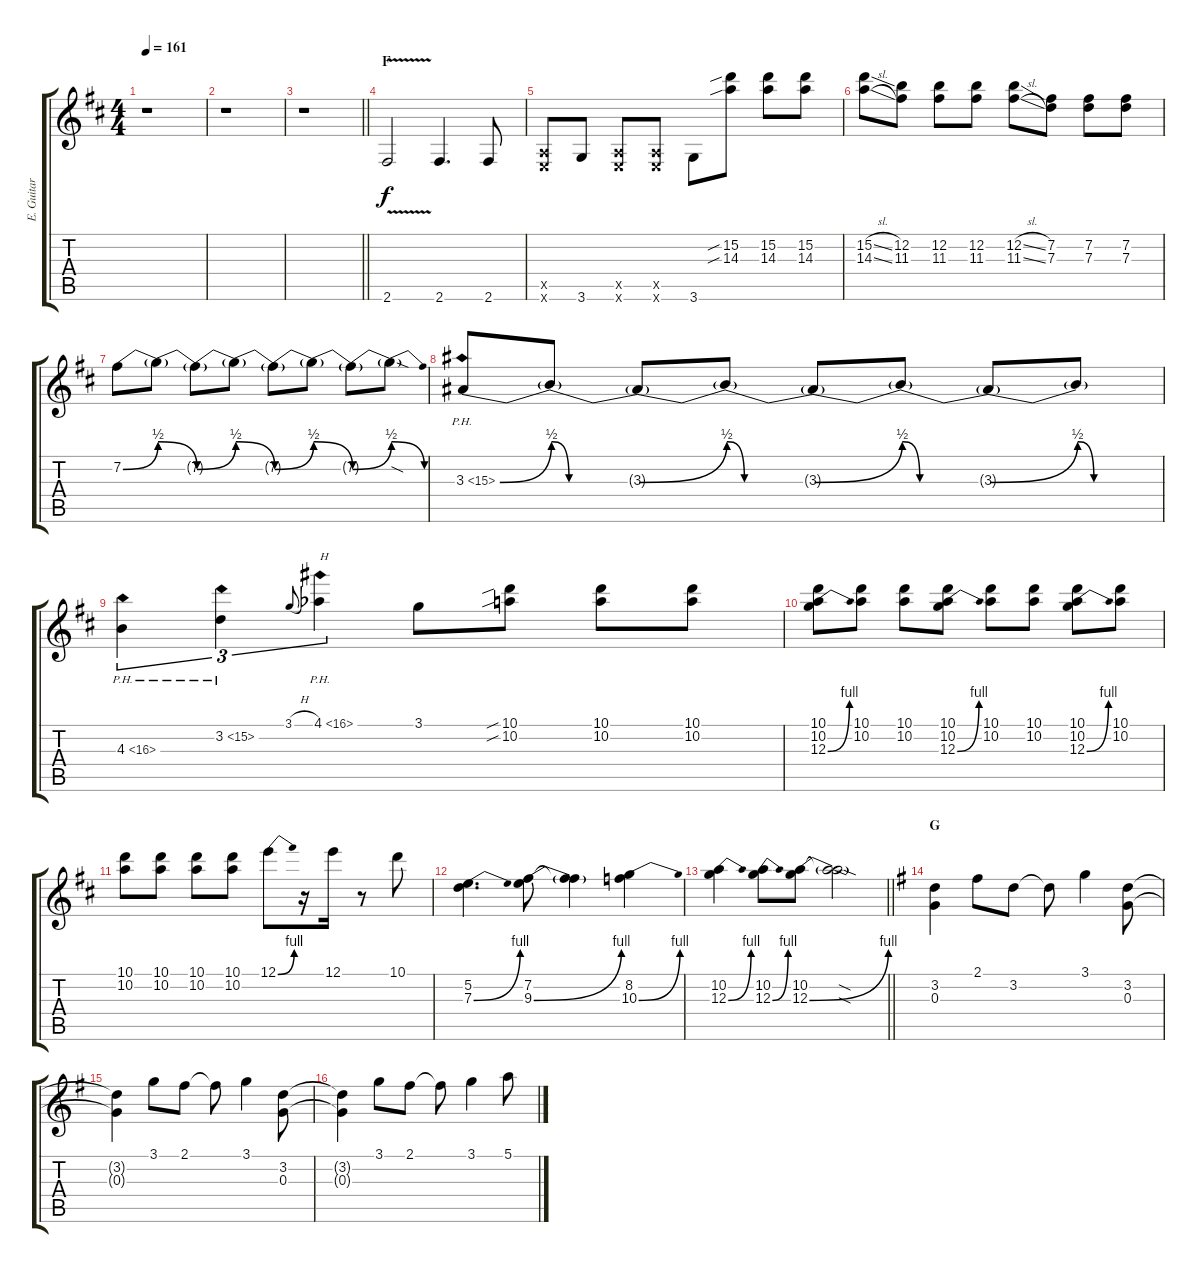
\track ("E. Guitar I" "E. Guitar ") {instrument overdrivenguitar}
\staff {score tabs}
\tuning (E4 B3 G3 D3 A2 E2) {hide}
\ts (4 4)
\tempo 161
\clef g2
\ks d
r.1{dy f} |
r.1 |
\barLineRight lightlight
r.1 |
\section ("" "F")
2.6{v}.2 2.6.4{d} 2.6.8 |
(0.5{x} 0.6{x}).8 3.6.8 (0.5{x} 0.6{x}).8 (0.5{x} 0.6{x}).8 3.6.8 (15.2{sib} 14.3{sib}).8 (15.2 14.3).8 (15.2 14.3).8 |
(15.2{sl} 14.3{sl}).8 (12.2 11.3).8 (12.2 11.3).8 (12.2 11.3).8 (12.2{sl} 11.3{sl}).8 (7.2 7.3).8 (7.2 7.3).8 (7.2 7.3).8 |
7.2{be (bend 0 0 60 2)}.8 7.2{be (release 0 2 60 0) t}.8 7.2{be (bend 0 0 60 2) t}.8 7.2{be (release 0 2 60 0) t}.8 7.2{be (bend 0 0 60 2) t}.8 7.2{be (release 0 2 60 0) t}.8 7.2{be (bend 0 0 60 2) t}.8 7.2{be (release 0 2 60 0) sod t}.8 |
3.3{be (bend 0 0 60 2) ph 12}.8 3.3{be (custom 0 2 12 0 15 0 30 0 60 0) t}.8 3.3{be (bend 0 0 60 2) t}.8 3.3{be (custom 0 2 12 0 15 0 30 0 60 0) t}.8 3.3{be (bend 0 0 60 2) t}.8 3.3{be (custom 0 2 12 0 15 0 30 0 60 0) t}.8 3.3{be (bend 0 0 60 2) t}.8 3.3{be (custom 0 2 12 0 15 0 30 0 60 0) t}.8 |
4.3{ph 12}.4{tu (3 2)} 3.2{ph 12}.4{tu (3 2)} 3.1{h}.8{gr onbeat} 4.1{ph 12 acc b}.4{tu (3 2) txt "H"} 3.1.8 (10.1{sib} 10.2{sib}).8 (10.1 10.2).8 (10.1 10.2).8 |
(10.1 10.2 12.3{be (bend 0 0 60 4)}).8 (10.1 10.2).8 (10.1 10.2).8 (10.1 10.2 12.3{be (bend 0 0 60 4)}).8 (10.1 10.2).8 (10.1 10.2).8 (10.1 10.2 12.3{be (bend 0 0 60 4)}).8 (10.1 10.2).8 |
(10.1 10.2).8 (10.1 10.2).8 (10.1 10.2).8 (10.1 10.2).8 12.1{be (bend 0 0 60 4)}.8 r.16 12.1.16 r.8 10.1.8 |
(5.2 7.3{be (bend 0 0 60 4)}).4{d} (7.2 9.3{be (bend 0 0 60 4)}).8 (7.2{t} 9.3{t}).4 (8.2 10.3{be (bend 0 0 60 4)}).4 |
\barLineRight lightlight
(10.2 12.3{be (bend 0 0 60 4)}).4 (10.2 12.3{be (bend 0 0 60 4)}).8 (10.2 12.3{be (bend 0 0 60 4)}).8 (10.2{sod t} 12.3{sod t}).2 |
\section ("" "G")
\ks g
(3.2 0.3).4 2.1.8 3.2.8 3.2{t}.8 3.1.4 (3.2 0.3).8 |
(3.2{t} 0.3{t}).4 3.1.8 2.1.8 2.1{t}.8 3.1.4 (3.2 0.3).8 |
(3.2{t} 0.3{t}).4 3.1.8 2.1.8 2.1{t}.8 3.1.4 5.1.8
